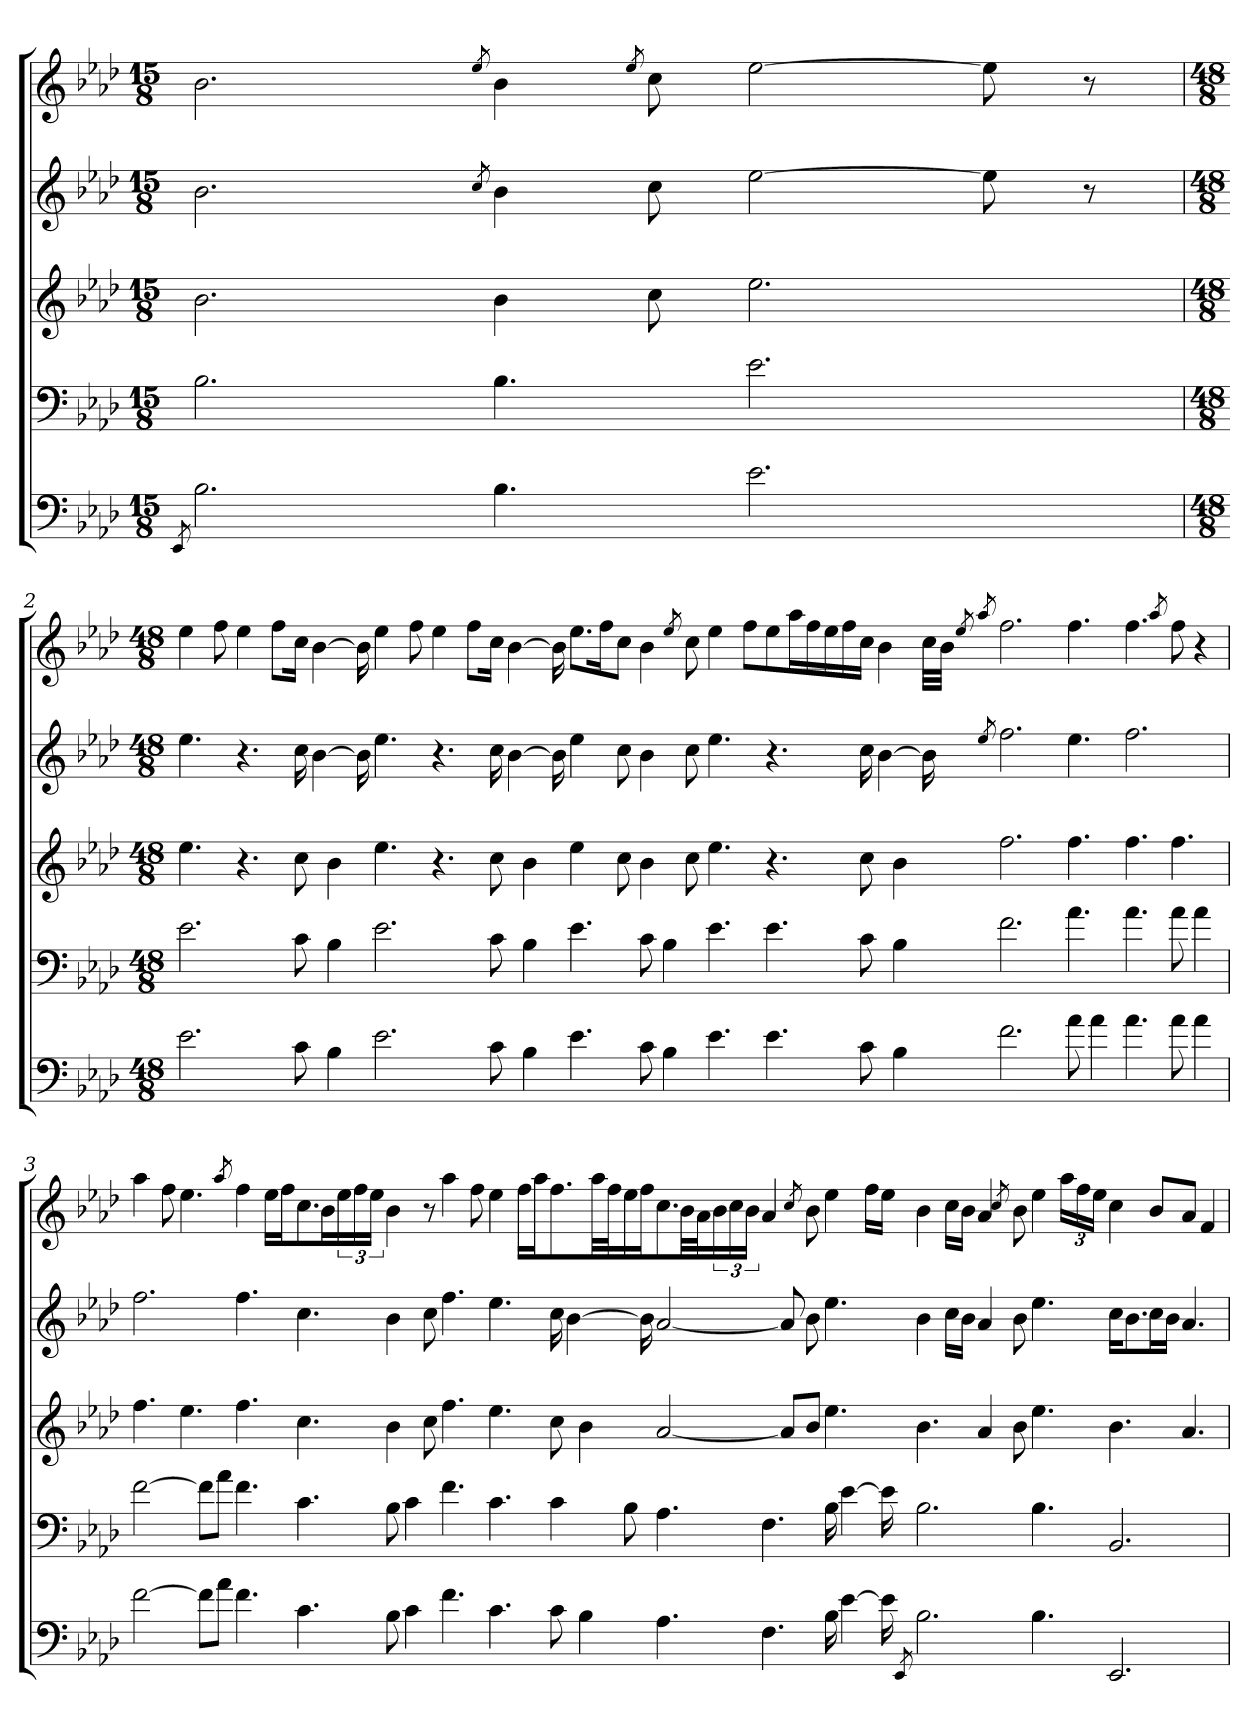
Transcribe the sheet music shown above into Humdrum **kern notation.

**kern	**kern	**kern	**kern	**kern
*part5	*part4	*part3	*part2	*part1
*staff5	*staff4	*staff3	*staff2	*staff1
*clefF4	*clefF4	*clefG2	*clefG2	*clefG2
*k[b-e-a-d-]	*k[b-e-a-d-]	*k[b-e-a-d-]	*k[b-e-a-d-]	*k[b-e-a-d-]
*M15/8	*M15/8	*M15/8	*M15/8	*M15/8
=1	=1	=1	=1	=1
8qEE-	.	.	.	.
2.B-	2.B-	2.b-	2.b-	2.b-
.	.	.	8qcc	8qee-
4.B-	4.B-	4b-	4b-	4b-
.	.	.	.	8qee-
.	.	8cc	8cc	8cc
2.e-	2.e-	2.ee-	[2ee-	[2ee-
.	.	.	8ee-]	8ee-]
.	.	.	8r	8r
=2	=2	=2	=2	=2
*M48/8	*M48/8	*M48/8	*M48/8	*M48/8
2.e-	2.e-	4.ee-	4.ee-	4ee-
.	.	.	.	8ff
.	.	4.r	4.r	4ee-
.	.	.	.	8ff\L
8c	8c	8cc	16cc	16cc\Jk
.	.	.	[4b-	[4b-
4B-	4B-	4b-	.	.
.	.	.	16b-]	16b-]
2.e-	2.e-	4.ee-	4.ee-	4ee-
.	.	.	.	8ff
.	.	4.r	4.r	4ee-
.	.	.	.	8ff\L
8c	8c	8cc	16cc	16cc\Jk
.	.	.	[4b-	[4b-
4B-	4B-	4b-	.	.
.	.	.	16b-]	16b-]
4.e-	4.e-	4ee-	4ee-	8.ee-\L
.	.	.	.	16ff\K
.	.	8cc	8cc	8cc\J
8c	8c	4b-	4b-	4b-
4B-	4B-	.	.	.
.	.	.	.	8qee-
.	.	8cc	8cc	8cc
4.e-	4.e-	4.ee-	4.ee-	4ee-
.	.	.	.	8ff\L
4.e-	4.e-	4.r	4.r	8ee-\
.	.	.	.	16aa-\L
.	.	.	.	16ff\
.	.	.	.	16ee-\
.	.	.	.	16ff\
8c	8c	8cc	16cc	16cc\JJ
.	.	.	[4b-	4b-
4B-	4B-	4b-	.	.
.	.	.	16b-]	32cc\LLL
.	.	.	.	32b-\JJJ
.	.	.	.	8qee-
.	.	.	8qee-	8qaa-
2.f	2.f	2.ff	2.ff	2.ff
8a-	4.a-	4.ff	4.ee-	4.ff
4a-	.	.	.	.
4.a-	4.a-	4.ff	2.ff	4.ff
.	.	.	.	8qaa-
8a-	8a-	4.ff	.	8ff
4a-	4a-	.	.	4r
=3	=3	=3	=3	=3
[2f	[2f	4.ff	2.ff	4aa-
.	.	.	.	8ff
.	.	4.ee-	.	4.ee-
8f\L]	8f\L]	.	.	.
8a-\J	8a-\J	.	.	.
.	.	.	.	8qaa-
4.f	4.f	4.ff	4.ff	4ff
.	.	.	.	16ee-\LL
.	.	.	.	16ff\J
4.c	4.c	4.cc	4.cc	8.cc\
.	.	.	.	16b-\L
.	.	.	.	24ee-\
.	.	.	.	24ff\
.	.	.	.	24ee-\JJ
8B-	8B-	4b-	4b-	4b-
4c	4c	.	.	.
.	.	8cc	8cc	8r
4.f	4.f	4.ff	4.ff	4aa-
.	.	.	.	8ff
4.c	4.c	4.ee-	4.ee-	4ee-
.	.	.	.	16ff\LL
.	.	.	.	16aa-\J
8c	4c	8cc	16cc	8.ff\
.	.	.	[4b-	.
4B-	.	4b-	.	.
.	.	.	.	32aa-\LL
.	.	.	.	32ff\J
.	8B-	.	.	16ee-\
.	.	.	16b-]	16ff\J
4.A-	4.A-	[2a-	[2a-	8.cc\
.	.	.	.	32b-\LL
.	.	.	.	32a-\J
.	.	.	.	24b-\
.	.	.	.	24cc\
.	.	.	.	24b-\JJ
4.F	4.F	.	.	4a-
.	.	8a-/L]	8a-]	.
.	.	.	.	8qcc
.	.	8b-/J	8b-	8b-
16B-	16B-	4.ee-	4.ee-	4ee-
[4e-	[4e-	.	.	.
.	.	.	.	16ff\LL
16e-]	16e-]	.	.	16ee-\JJ
8qEE-	.	.	.	.
2.B-	2.B-	4.b-	4b-	4b-
.	.	.	16cc\LL	16cc\LL
.	.	.	16b-\JJ	16b-\JJ
.	.	4a-	4a-	4a-
.	.	.	.	8qcc
.	.	8b-	8b-	8b-
4.B-	4.B-	4.ee-	4.ee-	4ee-
.	.	.	.	24aa-\LL
.	.	.	.	24ff\
.	.	.	.	24ee-\JJ
2.EE-	2.BB-	4.b-	16cc\KL	4cc
.	.	.	8.b-\	.
.	.	.	16cc\L	8b-/L
.	.	.	16b-\JJ	.
.	.	4.a-	4.a-	8a-/J
.	.	.	.	4f
=	=	=	=	=
*-	*-	*-	*-	*-
